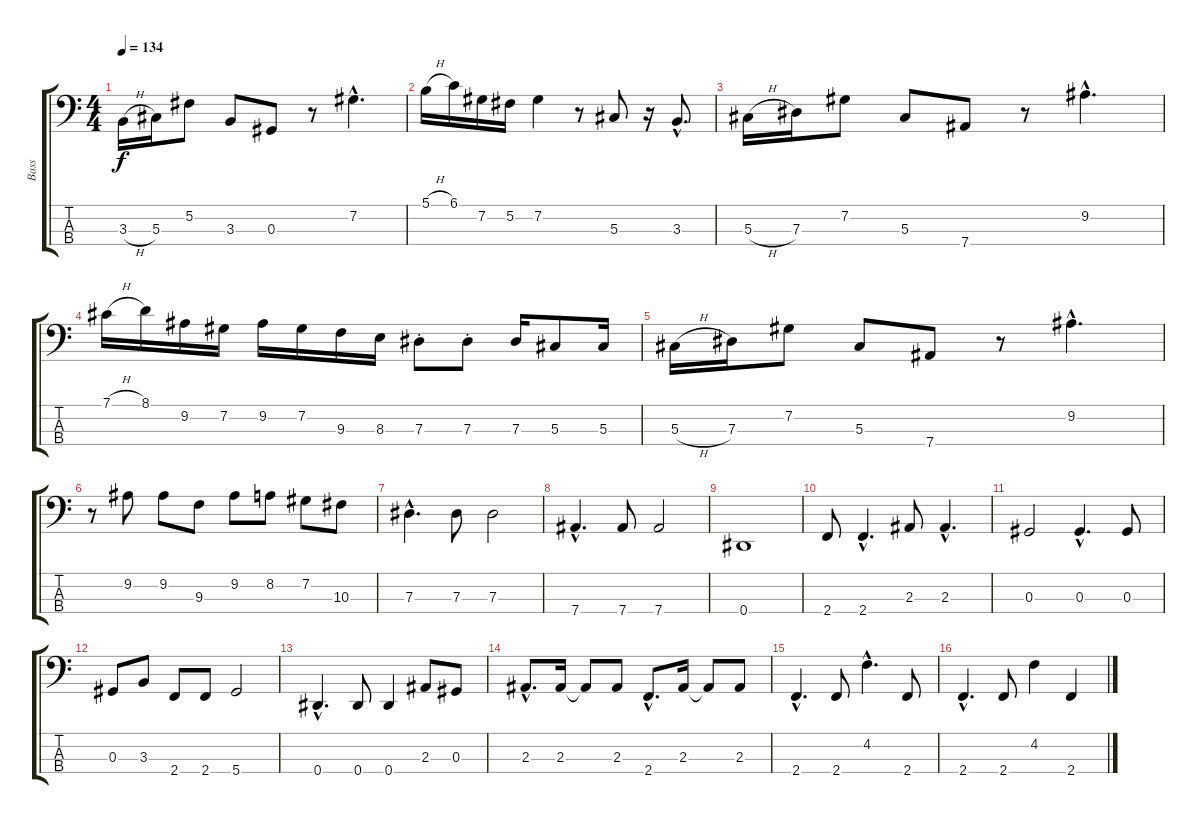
\track ("Bass" "Bass") {instrument electricbasspick}
\staff {score tabs}
\tuning (Gb2 Db2 Ab1 Eb1) {hide}
\ts (4 4)
\tempo 134
\clef f4
\ks c
3.3{h}.16{dy f} 5.3.16 5.2.8 3.3.8 0.3.8 r.8 7.2{hac}.4{d} |
5.1{h}.16 6.1.16 7.2.16 5.2.16 7.2.4 r.8 5.3.8 r.16 3.3{hac}.8{d} |
5.3{h}.16 7.3.16 7.2.8 5.3.8 7.4.8 r.8 9.2{hac}.4{d} |
7.1{h}.16 8.1.16 9.2.16 7.2.16 9.2.16 7.2.16 9.3.16 8.3.16 7.3{st}.8 7.3{st}.8 7.3.16 5.3.8 5.3.16 |
5.3{h}.16 7.3.16 7.2.8 5.3.8 7.4.8 r.8 9.2{hac}.4{d} |
r.8 9.2.8 9.2.8 9.3.8 9.2.8 8.2.8 7.2.8 10.3.8 |
7.3{hac}.4{d} 7.3.8 7.3.2 |
7.4{hac}.4{d} 7.4.8 7.4.2 |
0.4.1 |
2.4.8 2.4{hac}.4{d} 2.3.8 2.3{hac}.4{d} |
0.3.2 0.3{hac}.4{d} 0.3.8 |
0.3.8 3.3.8 2.4.8 2.4.8 5.4.2 |
0.4{hac}.4{d} 0.4.8 0.4.4 2.3.8 0.3.8 |
2.3{hac}.8{d} 2.3.16 2.3{t}.8 2.3.8 2.4{hac}.8{d} 2.3.16 2.3{t}.8 2.3.8 |
2.4{hac}.4{d} 2.4.8 4.2{hac}.4{d} 2.4.8 |
2.4{hac}.4{d} 2.4.8 4.2.4 2.4.4
